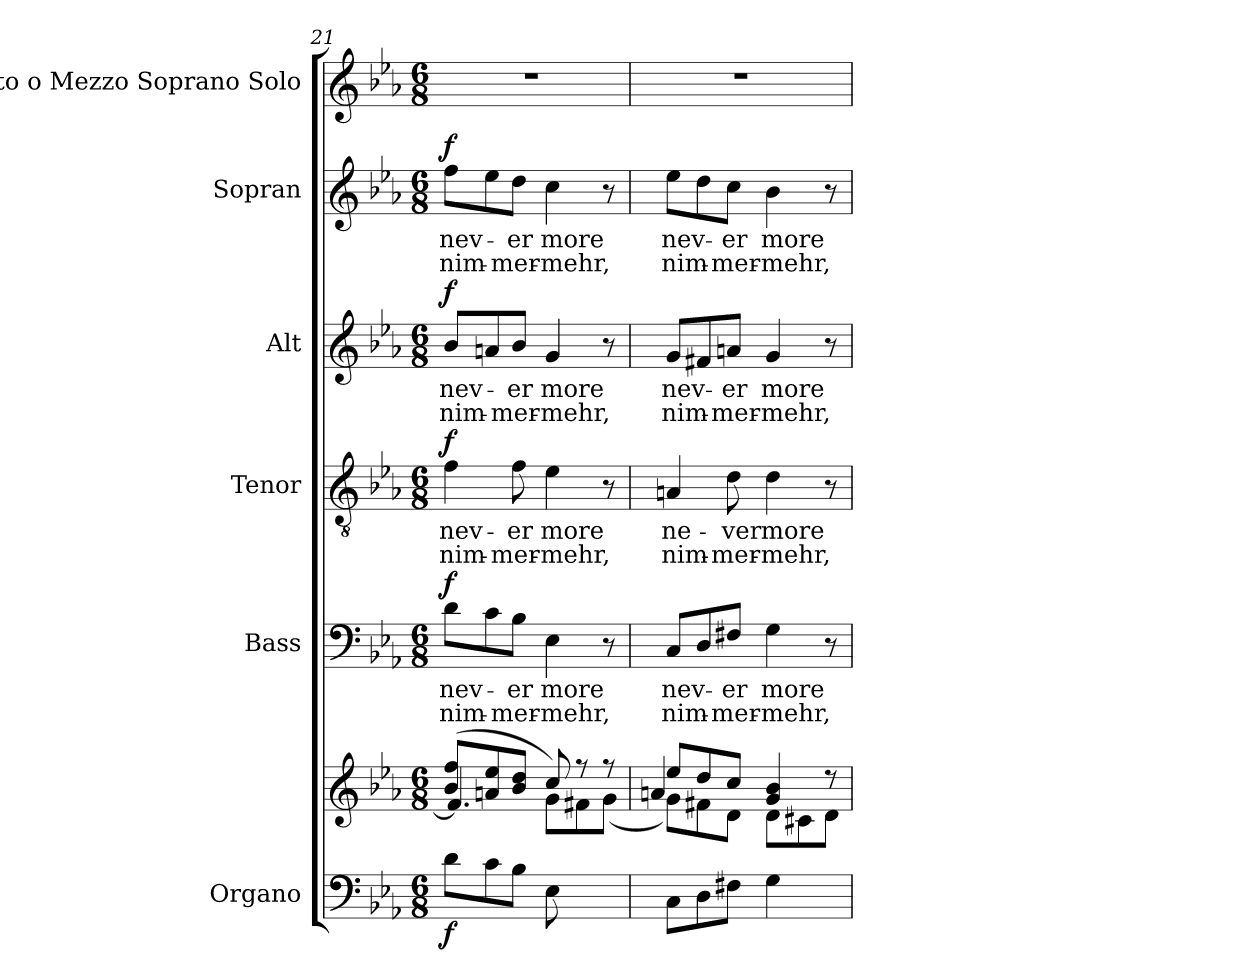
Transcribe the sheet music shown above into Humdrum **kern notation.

**kern	**kern	**dynam	**kern	**text	**text	**dynam	**kern	**text	**text	**dynam	**kern	**text	**text	**dynam	**kern	**text	**text	**dynam	**kern
*part6	*part6	*part6	*part5	*part5	*part5	*part5	*part4	*part4	*part4	*part4	*part3	*part3	*part3	*part3	*part2	*part2	*part2	*part2	*part1
*staff7	*staff6	*staff6/7	*staff5	*staff5	*staff5	*staff5	*staff4	*staff4	*staff4	*staff4	*staff3	*staff3	*staff3	*staff3	*staff2	*staff2	*staff2	*staff2	*staff1
*I"Organo	*	*	*I"Bass	*	*	*	*I"Tenor	*	*	*	*I"Alt	*	*	*	*I"Sopran	*	*	*	*I"Alto o Mezzo Soprano Solo
*	*	*	*I'B	*	*	*	*I'T	*	*	*	*I'A	*	*	*	*I'S	*	*	*	*I'S o l o
!!LO:PB:g=z
*clefF4	*clefG2	*	*clefF4	*	*	*	*clefGv2	*	*	*	*clefG2	*	*	*	*clefG2	*	*	*	*clefG2
*k[b-e-a-]	*k[b-e-a-]	*	*k[b-e-a-]	*	*	*	*k[b-e-a-]	*	*	*	*k[b-e-a-]	*	*	*	*k[b-e-a-]	*	*	*	*k[b-e-a-]
*E-:	*E-:	*	*E-:	*	*	*	*E-:	*	*	*	*E-:	*	*	*	*E-:	*	*	*	*E-:
*M6/8	*M6/8	*	*M6/8	*	*	*	*M6/8	*	*	*	*M6/8	*	*	*	*M6/8	*	*	*	*M6/8
=21	=21	=21	=21	=21	=21	=21	=21	=21	=21	=21	=21	=21	=21	=21	=21	=21	=21	=21	=21
*	*^	*	*	*	*	*	*	*	*	*	*	*	*	*	*	*	*	*	*
*	*	*^	*	*	*	*	*	*	*	*	*	*	*	*	*	*	*	*	*	*
!	!	!	!	!LO:DY:b=2	!	!LO:LY:b	!LO:LY:b	!LO:DY:b	!	!LO:LY:b	!LO:LY:b	!LO:DY:b	!	!LO:LY:b	!LO:LY:b	!LO:DY:b	!	!LO:LY:b	!LO:LY:b	!LO:DY:b	!
8d\L	(>8b-/ 8ff/L	4.ryy	4.f/]	f	8d\L	nev-	nim-	f	4f\	nev-	nim-	f	8b-/L	nev-	nim-	f	8ff\L	nev-	nim-	f	2.r
8c\	8an/ 8ee-/	.	.	.	8c\	.	.	.	.	.	.	.	8an/	.	.	.	8ee-\	.	.	.	.
!	!	!	!	!	!	!LO:LY:b	!LO:LY:b	!	!	!LO:LY:b	!LO:LY:b	!	!	!LO:LY:b	!LO:LY:b	!	!	!LO:LY:b	!LO:LY:b	!	!
8B-\J	8b-/ 8dd/J	.	.	.	8B-\J	-er	-mer-	.	8f\	-er	-mer-	.	8b-/J	-er	-mer-	.	8dd\J	-er	-mer-	.	.
!	!	!	!	!	!	!LO:LY:b	!LO:LY:b	!	!	!LO:LY:b	!LO:LY:b	!	!	!LO:LY:b	!LO:LY:b	!	!	!LO:LY:b	!LO:LY:b	!	!
8E-\	8cc/)	8g\L	4.ryy	.	4E-\	more	-mehr,	.	4e-\	more	-mehr,	.	4g/	more	-mehr,	.	4cc\	more	-mehr,	.	.
4ryy	8r	8f#X\	.	.	.	.	.	.	.	.	.	.	.	.	.	.	.	.	.	.	.
.	8r	(<8g\J	.	.	8r	.	.	.	8r	.	.	.	8r	.	.	.	8r	.	.	.	.
=22	=22	=22	=22	=22	=22	=22	=22	=22	=22	=22	=22	=22	=22	=22	=22	=22	=22	=22	=22	=22	=22
!	!	!	!	!	!	!LO:LY:b	!LO:LY:b	!	!	!LO:LY:b	!LO:LY:b	!	!	!LO:LY:b	!LO:LY:b	!	!	!LO:LY:b	!LO:LY:b	!	!
8C\L	8ee-/L	8g\L)	4an/	.	8C/L	nev-	nim-	.	4An/	ne-	nim-	.	8g/L	nev-	nim-	.	8ee-\L	nev-	nim-	.	2.r
8D\	8dd/	8f#X\	.	.	8D/	.	.	.	.	.	.	.	8f#X/	.	.	.	8dd\	.	.	.	.
!	!	!	!	!	!	!LO:LY:b	!LO:LY:b	!	!	!LO:LY:b	!LO:LY:b	!	!	!LO:LY:b	!LO:LY:b	!	!	!LO:LY:b	!LO:LY:b	!	!
8F#X\J	8cc/J	8d\J	2ryy	.	8F#X/J	-er	-mer-	.	8d\	-ver	-mer-	.	8an/J	-er	-mer-	.	8cc\J	-er	-mer-	.	.
!	!	!	!	!	!	!LO:LY:b	!LO:LY:b	!	!	!LO:LY:b	!LO:LY:b	!	!	!LO:LY:b	!LO:LY:b	!	!	!LO:LY:b	!LO:LY:b	!	!
4G\	4g/ 4b-/	8d\L	.	.	4G\	more	-mehr,	.	4d\	more	-mehr,	.	4g/	more	-mehr,	.	4b-\	more	-mehr,	.	.
.	.	8c#X\	.	.	.	.	.	.	.	.	.	.	.	.	.	.	.	.	.	.	.
8ryy	8r	8d\J	.	.	8r	.	.	.	8r	.	.	.	8r	.	.	.	8r	.	.	.	.
*	*v	*v	*v	*	*	*	*	*	*	*	*	*	*	*	*	*	*	*	*	*	*
=	=	=	=	=	=	=	=	=	=	=	=	=	=	=	=	=	=	=	=
*-	*-	*-	*-	*-	*-	*-	*-	*-	*-	*-	*-	*-	*-	*-	*-	*-	*-	*-	*-
